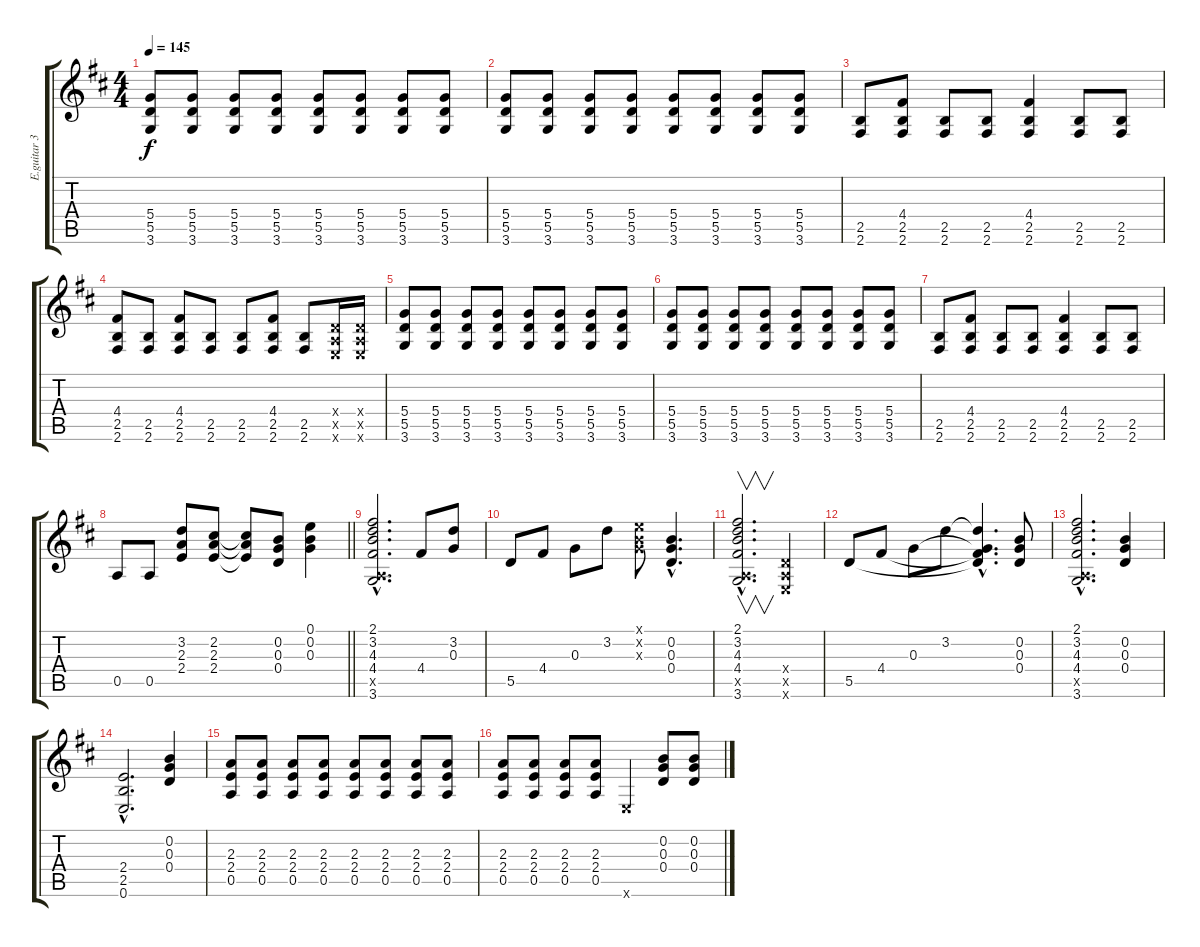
\track ("E.guitar 3" "E.guitar 3") {instrument electricguitarclean}
\staff {score tabs}
\tuning (E4 B3 G3 D3 A2 E2) {hide}
\ts (4 4)
\tempo 145
\clef g2
\ks d
(5.4 5.5 3.6).8{dy f instrument electricguitarclean} (5.4 5.5 3.6).8{instrument electricguitarmuted} (5.4 5.5 3.6).8 (5.4 5.5 3.6).8 (5.4 5.5 3.6).8 (5.4 5.5 3.6).8 (5.4 5.5 3.6).8 (5.4 5.5 3.6).8 |
(5.4 5.5 3.6).8 (5.4 5.5 3.6).8 (5.4 5.5 3.6).8 (5.4 5.5 3.6).8 (5.4 5.5 3.6).8 (5.4 5.5 3.6).8 (5.4 5.5 3.6).8 (5.4 5.5 3.6).8 |
(2.5 2.6).8{instrument electricguitarmuted} (4.4 2.5 2.6).8{instrument electricguitarclean} (2.5 2.6).8{instrument electricguitarmuted} (2.5 2.6).8 (4.4 2.5 2.6).4{instrument electricguitarclean} (2.5 2.6).8{instrument electricguitarmuted} (2.5 2.6).8 |
(4.4 2.5 2.6).8{instrument electricguitarclean} (2.5 2.6).8{instrument electricguitarmuted} (4.4 2.5 2.6).8{instrument electricguitarclean} (2.5 2.6).8{instrument electricguitarmuted} (2.5 2.6).8 (4.4 2.5 2.6).8{instrument electricguitarclean} (2.5 2.6).8{instrument electricguitarmuted} (0.4{x} 0.5{x} 0.6{x}).16 (0.4{x} 0.5{x} 0.6{x}).16 |
(5.4 5.5 3.6).8 (5.4 5.5 3.6).8 (5.4 5.5 3.6).8 (5.4 5.5 3.6).8 (5.4 5.5 3.6).8 (5.4 5.5 3.6).8 (5.4 5.5 3.6).8 (5.4 5.5 3.6).8 |
(5.4 5.5 3.6).8 (5.4 5.5 3.6).8 (5.4 5.5 3.6).8 (5.4 5.5 3.6).8 (5.4 5.5 3.6).8 (5.4 5.5 3.6).8 (5.4 5.5 3.6).8 (5.4 5.5 3.6).8 |
(2.5 2.6).8{instrument electricguitarmuted} (4.4 2.5 2.6).8{instrument electricguitarclean} (2.5 2.6).8{instrument electricguitarmuted} (2.5 2.6).8 (4.4 2.5 2.6).4{instrument electricguitarclean} (2.5 2.6).8{instrument electricguitarmuted} (2.5 2.6).8 |
\barLineRight lightlight
0.5.8 0.5.8 (3.2 2.3 2.4).8{instrument electricguitarclean} (2.2 2.3 2.4).8 (2.2{t} 2.3{t} 2.4{t}).8 (0.2 0.3 0.4).8 (0.1 0.2 0.3).4 |
(2.1{hac} 3.2{hac} 4.3{hac} 4.4{hac} 0.5{hac x} 3.6{hac}).2{d} 4.4.8 (3.2 0.3).8 |
5.5.8 4.4.8 0.3.8 3.2.8 (0.1{x} 0.2{x} 0.3{x}).8 (0.2{hac} 0.3{hac} 0.4{hac}).4{d} |
(2.1{hac} 3.2{hac} 4.3{hac} 4.4{hac} 0.5{hac x} 3.6{hac}).2{v d} (0.4{x} 0.5{x} 0.6{x}).4 |
5.5.8 4.4.8 0.3.8 3.2.8 (3.2{hac t} 0.3{hac t} 4.4{hac t} 5.5{hac t}).4{d} (0.2 0.3 0.4).8 |
(2.1{hac} 3.2{hac} 4.3{hac} 4.4{hac} 0.5{hac x} 3.6{hac}).2{d} (0.2 0.3 0.4).4 |
(2.4{hac} 2.5{hac} 0.6{hac}).2{d} (0.2 0.3 0.4).4 |
(2.3 2.4 0.5).8 (2.3 2.4 0.5).8 (2.3 2.4 0.5).8 (2.3 2.4 0.5).8 (2.3 2.4 0.5).8{instrument electricguitarmuted} (2.3 2.4 0.5).8 (2.3 2.4 0.5).8 (2.3 2.4 0.5).8 |
(2.3 2.4 0.5).8 (2.3 2.4 0.5).8 (2.3 2.4 0.5).8 (2.3 2.4 0.5).8 0.6{x}.4{instrument electricguitarclean} (0.2 0.3 0.4).8 (0.2 0.3 0.4).8
